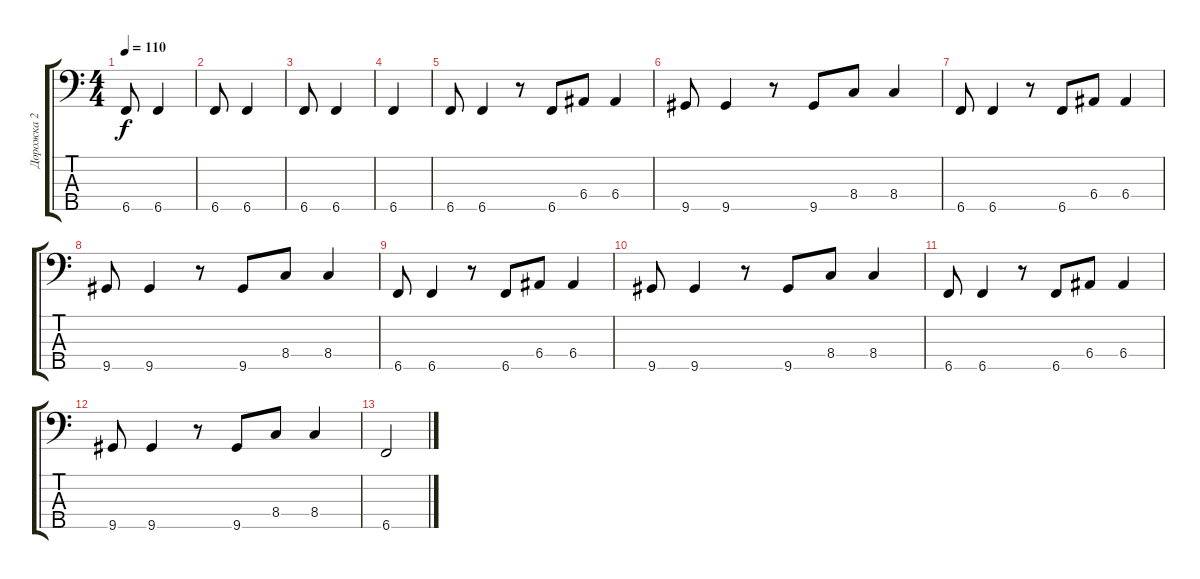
\track ("Дорожка 2" "Дорожка 2") {instrument electricbasspick}
\staff {score tabs}
\tuning (G2 D2 A1 E1 B0) {hide}
\ts (4 4)
\tempo 110
\clef f4
\ks c
6.5.8{dy f} 6.5.4 |
6.5.8 6.5.4 |
6.5.8 6.5.4 |
6.5.4 |
6.5.8 6.5.4 r.8 6.5.8 6.4.8 6.4.4 |
9.5.8 9.5.4 r.8 9.5.8 8.4.8 8.4.4 |
6.5.8 6.5.4 r.8 6.5.8 6.4.8 6.4.4 |
9.5.8 9.5.4 r.8 9.5.8 8.4.8 8.4.4 |
6.5.8 6.5.4 r.8 6.5.8 6.4.8 6.4.4 |
9.5.8 9.5.4 r.8 9.5.8 8.4.8 8.4.4 |
6.5.8 6.5.4 r.8 6.5.8 6.4.8 6.4.4 |
9.5.8 9.5.4 r.8 9.5.8 8.4.8 8.4.4 |
6.5.2
